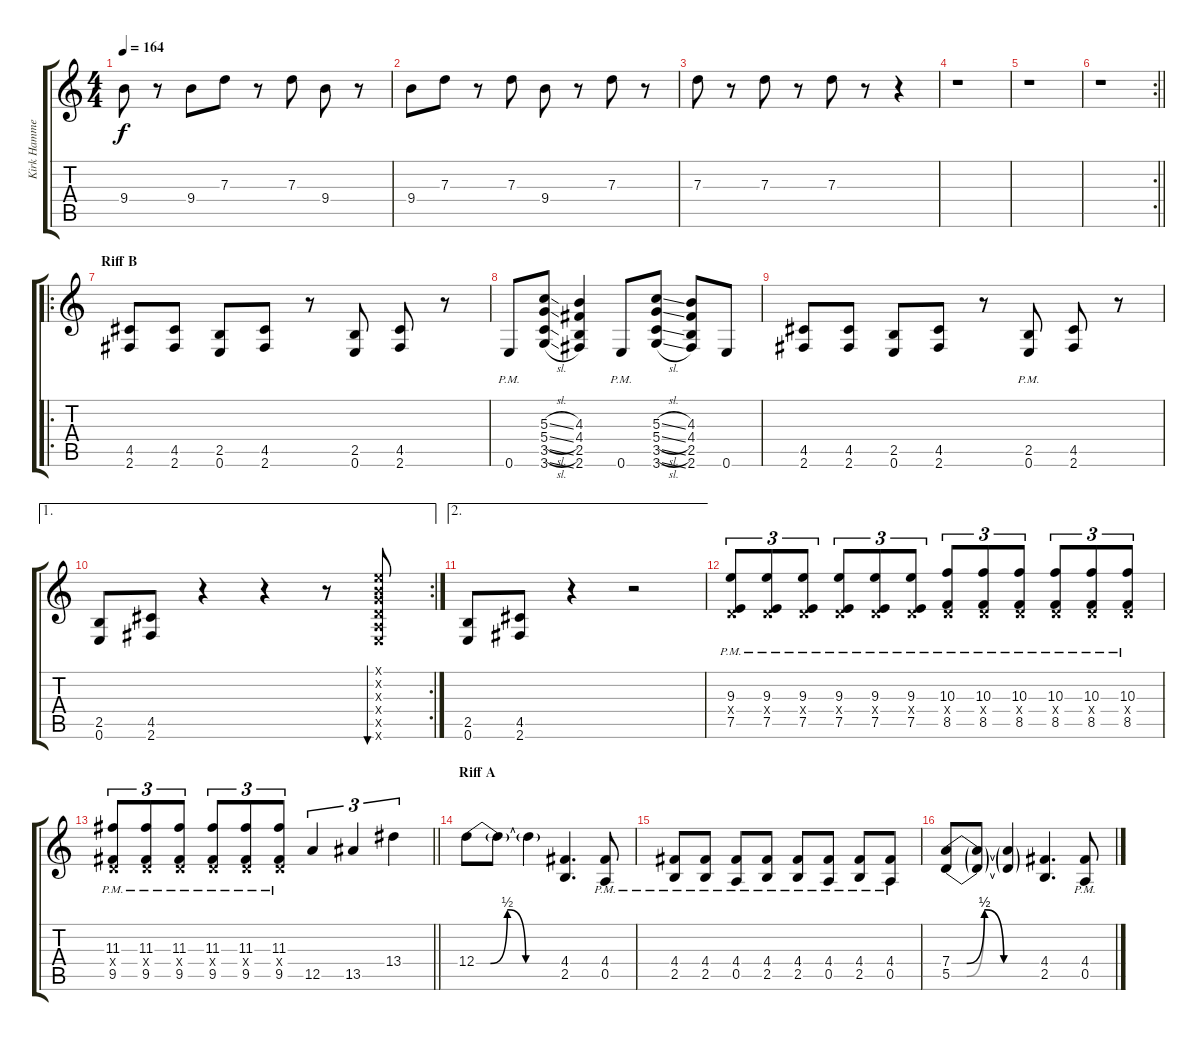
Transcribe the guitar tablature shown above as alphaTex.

\track ("Kirk Hammett" "Kirk Hamme") {instrument distortionguitar}
\staff {score tabs}
\tuning (E4 B3 G3 D3 A2 E2) {hide}
\ts (4 4)
\tempo 164
\clef g2
\ks c
9.4.8{dy f} r.8 9.4.8 7.3.8 r.8 7.3.8 9.4.8 r.8 |
9.4.8 7.3.8 r.8 7.3.8 9.4.8 r.8 7.3.8 r.8 |
7.3.8 r.8 7.3.8 r.8 7.3.8 r.8 r.4 |
r.1 |
r.1 |
\rc 2
\barLineRight lightlight
r.1 |
\ro
\section ("" "Riff B")
(4.5 2.6).8 (4.5 2.6).8 (2.5 0.6).8 (4.5 2.6).8 r.8 (2.5 0.6).8 (4.5 2.6).8 r.8 |
0.6{pm}.8 (5.3{sl} 5.4{sl} 3.5{sl} 3.6{sl}).8 (4.3 4.4 2.5 2.6).4 0.6{pm}.8 (5.3{sl} 5.4{sl} 3.5{sl} 3.6{sl}).8 (4.3 4.4 2.5 2.6).8 0.6.8 |
(4.5 2.6).8 (4.5 2.6).8 (2.5 0.6).8 (4.5 2.6).8 r.8 (2.5{pm} 0.6{pm}).8 (4.5 2.6).8 r.8 |
\ae 1
\rc 2
(2.5 0.6).8 (4.5 2.6).8 r.4 r.4 r.8 (0.1{x} 0.2{x} 0.3{x} 0.4{x} 0.5{x} 0.6{x}).8{bu 60} |
\ae 2
(2.5 0.6).8 (4.5 2.6).8 r.4 r.2 |
(9.3{pm} 0.4{x} 7.5{pm}).8{tu (3 2)} (9.3{pm} 0.4{x} 7.5{pm}).8{tu (3 2)} (9.3{pm} 0.4{x} 7.5{pm}).8{tu (3 2)} (9.3{pm} 0.4{x} 7.5{pm}).8{tu (3 2)} (9.3{pm} 0.4{x} 7.5{pm}).8{tu (3 2)} (9.3{pm} 0.4{x} 7.5{pm}).8{tu (3 2)} (10.3{pm} 0.4{x} 8.5{pm}).8{tu (3 2)} (10.3{pm} 0.4{x} 8.5{pm}).8{tu (3 2)} (10.3{pm} 0.4{x} 8.5{pm}).8{tu (3 2)} (10.3{pm} 0.4{x} 8.5{pm}).8{tu (3 2)} (10.3{pm} 0.4{x} 8.5{pm}).8{tu (3 2)} (10.3{pm} 0.4{x} 8.5{pm}).8{tu (3 2)} |
\barLineRight lightlight
(11.3{pm} 0.4{x} 9.5{pm}).8{tu (3 2)} (11.3{pm} 0.4{x} 9.5{pm}).8{tu (3 2)} (11.3{pm} 0.4{x} 9.5{pm}).8{tu (3 2)} (11.3{pm} 0.4{x} 9.5{pm}).8{tu (3 2)} (11.3{pm} 0.4{x} 9.5{pm}).8{tu (3 2)} (11.3{pm} 0.4{x} 9.5{pm}).8{tu (3 2)} 12.5.4{tu (3 2)} 13.5.4{tu (3 2)} 13.4.4{tu (3 2)} |
\section ("" "Riff A")
12.4{be (custom 0 0 10 0 22 2 35 0 60 0)}.8 12.4{t}.8 12.4{t}.4 (4.4 2.5).4{d} (4.4{pm} 0.5{pm}).8 |
(4.4{pm} 2.5{pm}).8 (4.4{pm} 2.5{pm}).8 (4.4{pm} 0.5{pm}).8 (4.4{pm} 2.5{pm}).8 (4.4{pm} 2.5{pm}).8 (4.4{pm} 0.5{pm}).8 (4.4{pm} 2.5{pm}).8 (4.4{pm} 0.5{pm}).8 |
(7.4{be (custom 0 0 10 0 22 2 35 0 45 0 60 0)} 5.5{be (custom 0 0 10 0 22 2 35 0 60 0)}).8 (7.4{t} 5.5{t}).8 (7.4{t} 5.5{t}).4 (4.4 2.5).4{d} (4.4{pm} 0.5{pm}).8
